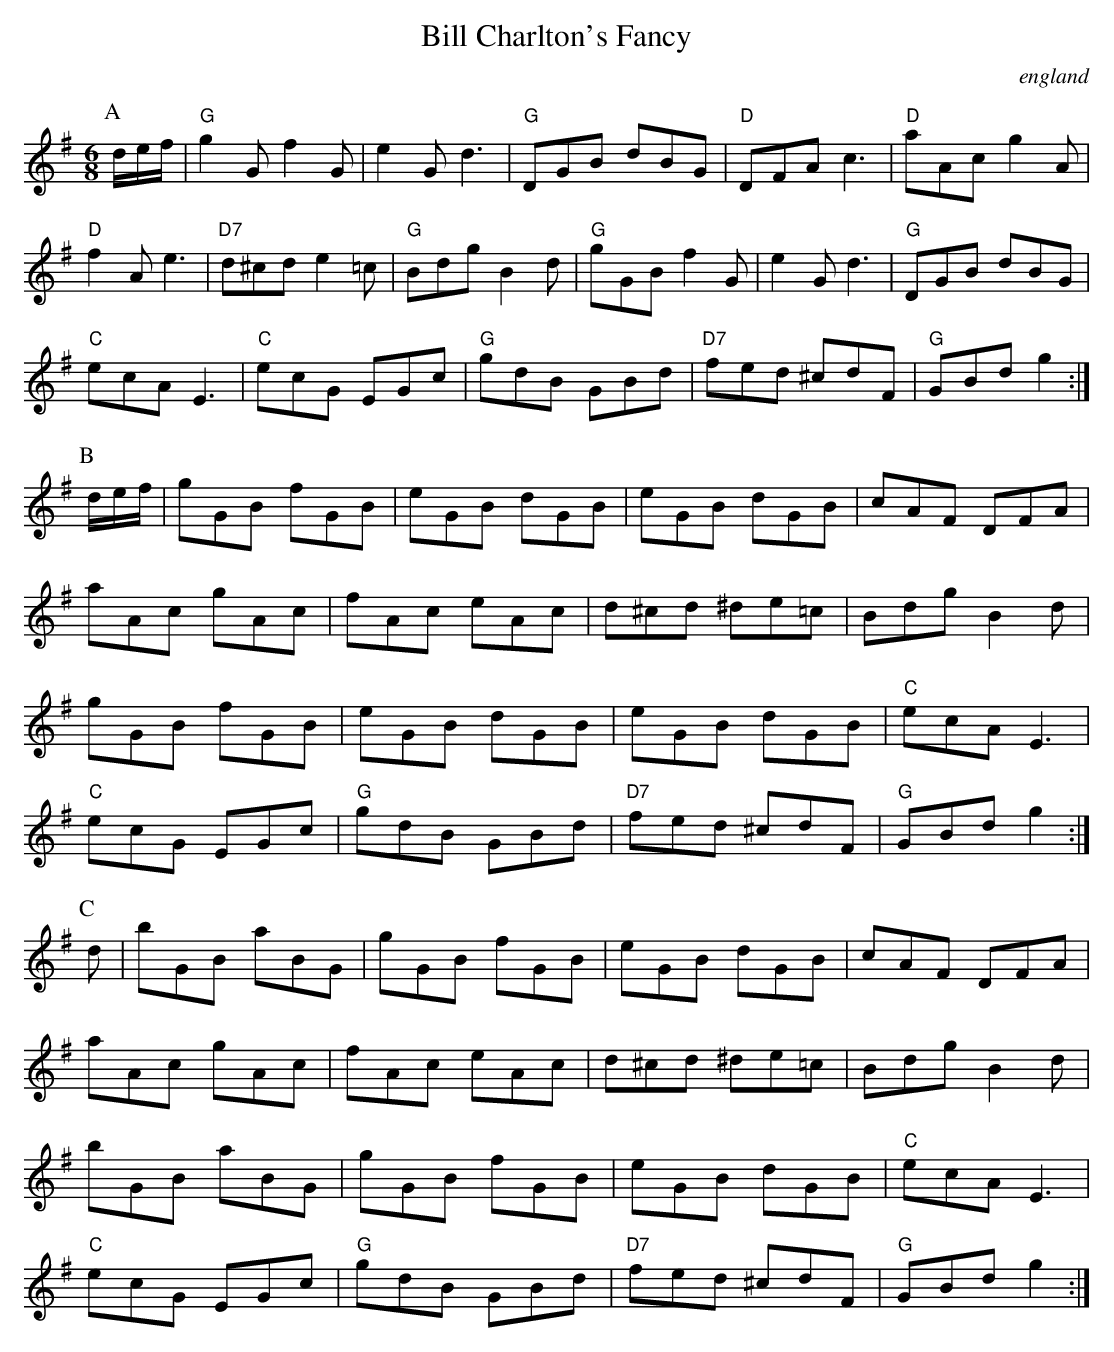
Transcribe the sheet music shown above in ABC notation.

X:1
T:Bill Charlton's Fancy
O:england
M:6/8
K:G
P:A
d/2e/2f/2|"G"g2G f2G|e2G d3|"G"DGB dBG|"D"DFA c3|"D"aAc g2A|
"D"f2A e3|"D7"d^cd e2=c|"G"Bdg B2d|"G"gGB f2G|e2G d3|"G"DGB dBG|
"C"ecA E3|"C"ecG EGc|"G"gdB GBd|"D7"fed ^cdF|"G"GBd g2:|
P:B
d/2e/2f/2|gGB fGB|eGB dGB|eGB dGB|cAF DFA|
aAc gAc|fAc eAc|d^cd ^de=c|Bdg B2d|
gGB fGB|eGB dGB|eGB dGB|"C"ecA E3|
"C"ecG EGc|"G"gdB GBd|"D7"fed ^cdF|"G"GBd g2:|
P:C
d|bGB aBG|gGB fGB|eGB dGB|cAF DFA|
aAc gAc|fAc eAc|d^cd ^de=c|Bdg B2d|
bGB aBG|gGB fGB|eGB dGB|"C"ecA E3|
"C"ecG EGc|"G"gdB GBd|"D7"fed ^cdF|"G"GBd g2:|
